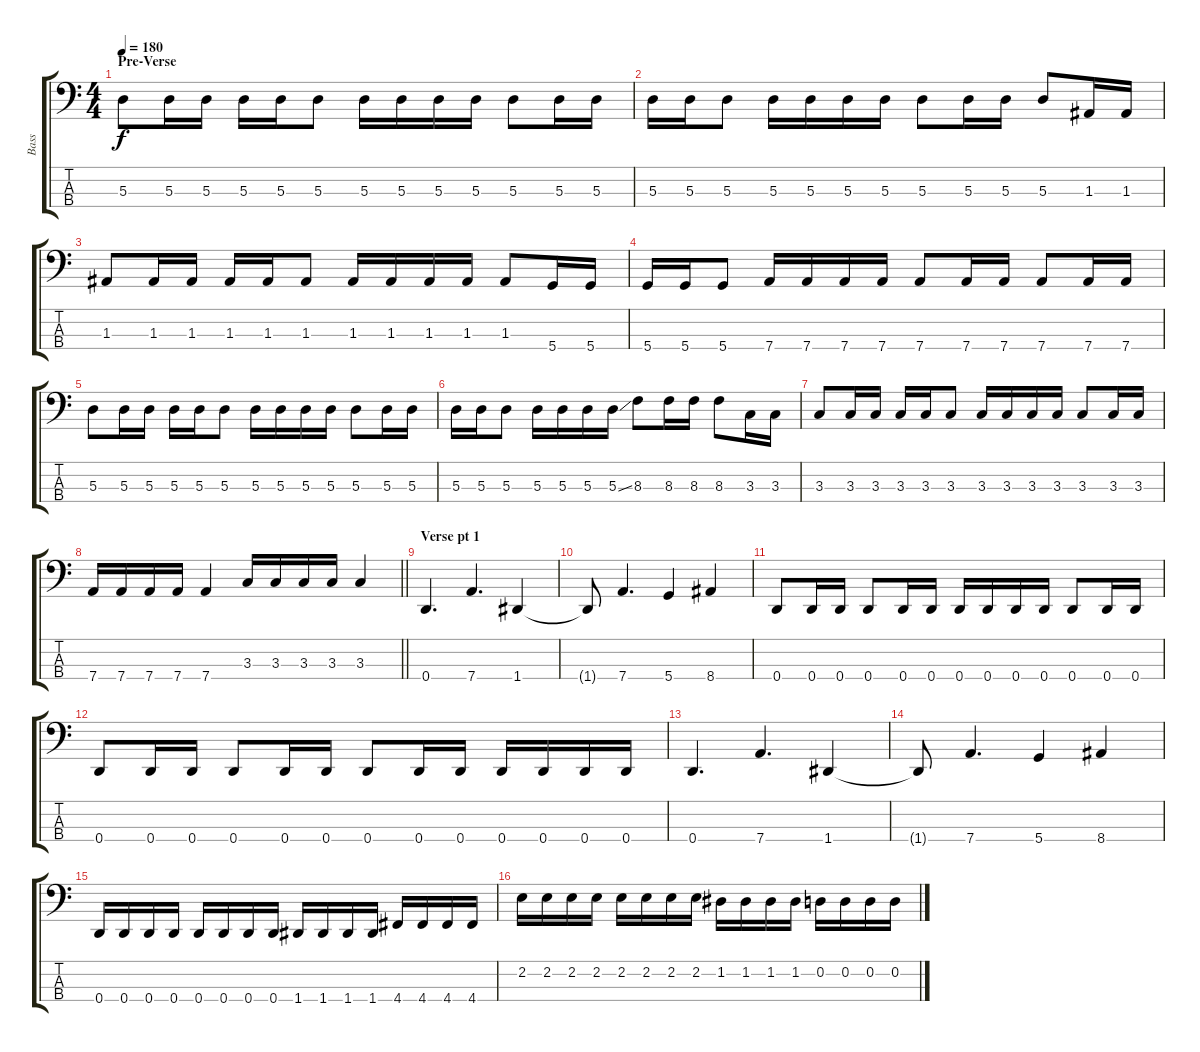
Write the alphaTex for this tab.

\track ("Bass" "Bass") {instrument electricbassfinger}
\staff {score tabs}
\tuning (G2 D2 A1 D1) {hide}
\ts (4 4)
\section ("" "Pre-Verse")
\tempo 180
\clef f4
\ks c
5.3.8{dy f} 5.3.16 5.3.16 5.3.16 5.3.16 5.3.8 5.3.16 5.3.16 5.3.16 5.3.16 5.3.8 5.3.16 5.3.16 |
5.3.16 5.3.16 5.3.8 5.3.16 5.3.16 5.3.16 5.3.16 5.3.8 5.3.16 5.3.16 5.3.8 1.3.16 1.3.16 |
1.3.8 1.3.16 1.3.16 1.3.16 1.3.16 1.3.8 1.3.16 1.3.16 1.3.16 1.3.16 1.3.8 5.4.16 5.4.16 |
5.4.16 5.4.16 5.4.8 7.4.16 7.4.16 7.4.16 7.4.16 7.4.8 7.4.16 7.4.16 7.4.8 7.4.16 7.4.16 |
5.3.8 5.3.16 5.3.16 5.3.16 5.3.16 5.3.8 5.3.16 5.3.16 5.3.16 5.3.16 5.3.8 5.3.16 5.3.16 |
5.3.16 5.3.16 5.3.8 5.3.16 5.3.16 5.3.16 5.3{ss}.16 8.3.8 8.3.16 8.3.16 8.3.8 3.3.16 3.3.16 |
3.3.8 3.3.16 3.3.16 3.3.16 3.3.16 3.3.8 3.3.16 3.3.16 3.3.16 3.3.16 3.3.8 3.3.16 3.3.16 |
\barLineRight lightlight
7.4.16 7.4.16 7.4.16 7.4.16 7.4.4 3.3.16 3.3.16 3.3.16 3.3.16 3.3.4 |
\section ("" "Verse pt 1")
0.4.4{d} 7.4.4{d} 1.4.4 |
1.4{t}.8 7.4.4{d} 5.4.4 8.4.4 |
0.4.8 0.4.16 0.4.16 0.4.8 0.4.16 0.4.16 0.4.16 0.4.16 0.4.16 0.4.16 0.4.8 0.4.16 0.4.16 |
0.4.8 0.4.16 0.4.16 0.4.8 0.4.16 0.4.16 0.4.8 0.4.16 0.4.16 0.4.16 0.4.16 0.4.16 0.4.16 |
0.4.4{d} 7.4.4{d} 1.4.4 |
1.4{t}.8 7.4.4{d} 5.4.4 8.4.4 |
0.4.16 0.4.16 0.4.16 0.4.16 0.4.16 0.4.16 0.4.16 0.4.16 1.4.16 1.4.16 1.4.16 1.4.16 4.4.16 4.4.16 4.4.16 4.4.16 |
2.2.16 2.2.16 2.2.16 2.2.16 2.2.16 2.2.16 2.2.16 2.2.16 1.2.16 1.2.16 1.2.16 1.2.16 0.2.16 0.2.16 0.2.16 0.2.16
